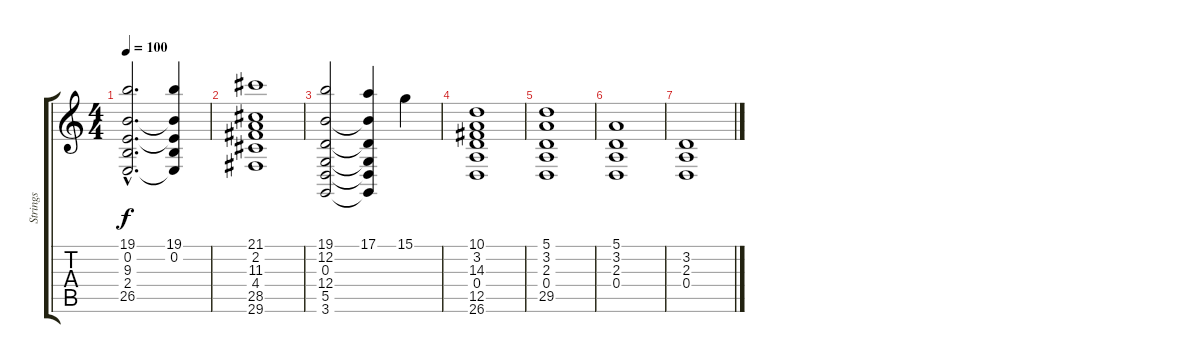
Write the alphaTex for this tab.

\track ("Strings" "Strings") {instrument stringensemble2}
\staff {score tabs}
\tuning (E4 B3 G3 D3 A2 E2) {hide}
\ts (4 4)
\tempo 100
\clef g2
\ks c
(19.1{hac} 0.2{hac} 9.3{hac} 2.4{hac} 26.5{hac}).2{d dy f} (19.1 0.2 9.3{t} 2.4{t} 26.5{t}).4 |
(21.1 2.2 11.3 4.4 28.5 29.6).1 |
(19.1 12.2 0.3 12.4 5.5 3.6).2 (17.1 12.2{t} 0.3{t} 12.4{t} 5.5{t} 3.6{t}).4 15.1.4 |
(10.1 3.2 14.3 0.4 12.5 26.6).1 |
(5.1 3.2 2.3 0.4 29.5).1 |
(5.1 3.2 2.3 0.4).1 |
(3.2 2.3 0.4).1
